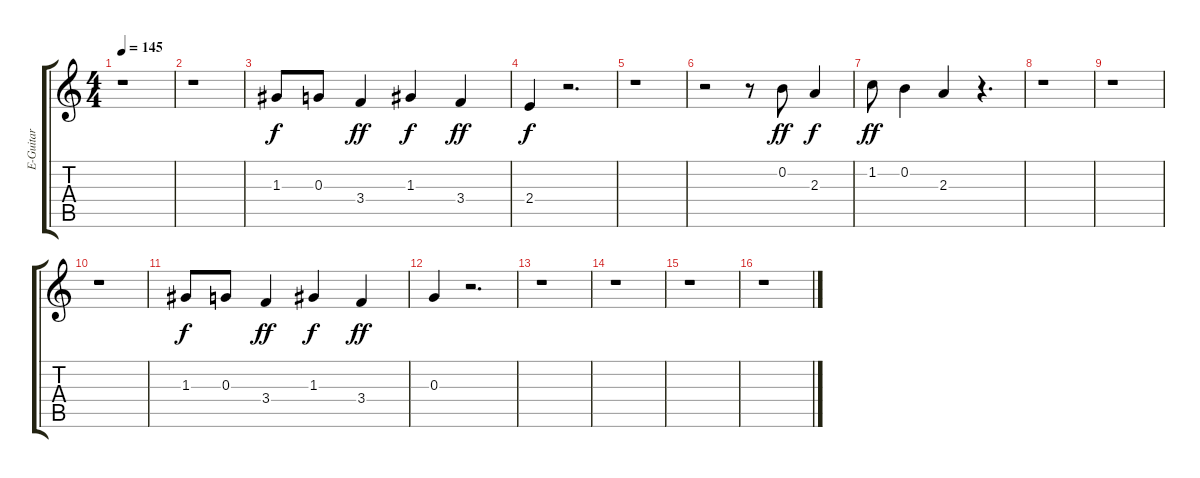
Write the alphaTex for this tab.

\track ("E-Guitar" "E-Guitar") {instrument electricguitarjazz}
\staff {score tabs}
\tuning (E4 B3 G3 D3 A2 E2) {hide}
\ts (4 4)
\tempo 145
\clef g2
\ks c
r.1{dy ff} |
r.1 |
1.3.8{dy f} 0.3.8 3.4.4{dy ff} 1.3.4{dy f} 3.4.4{dy ff} |
2.4.4{dy f} r.2{d} |
r.1 |
r.2 r.8 0.2.8{dy ff} 2.3.4{dy f} |
1.2.8{dy ff} 0.2.4 2.3.4 r.4{d} |
r.1 |
r.1 |
r.1 |
1.3.8{dy f} 0.3.8 3.4.4{dy ff} 1.3.4{dy f} 3.4.4{dy ff} |
0.3.4 r.2{d} |
r.1 |
r.1 |
r.1 |
r.1
